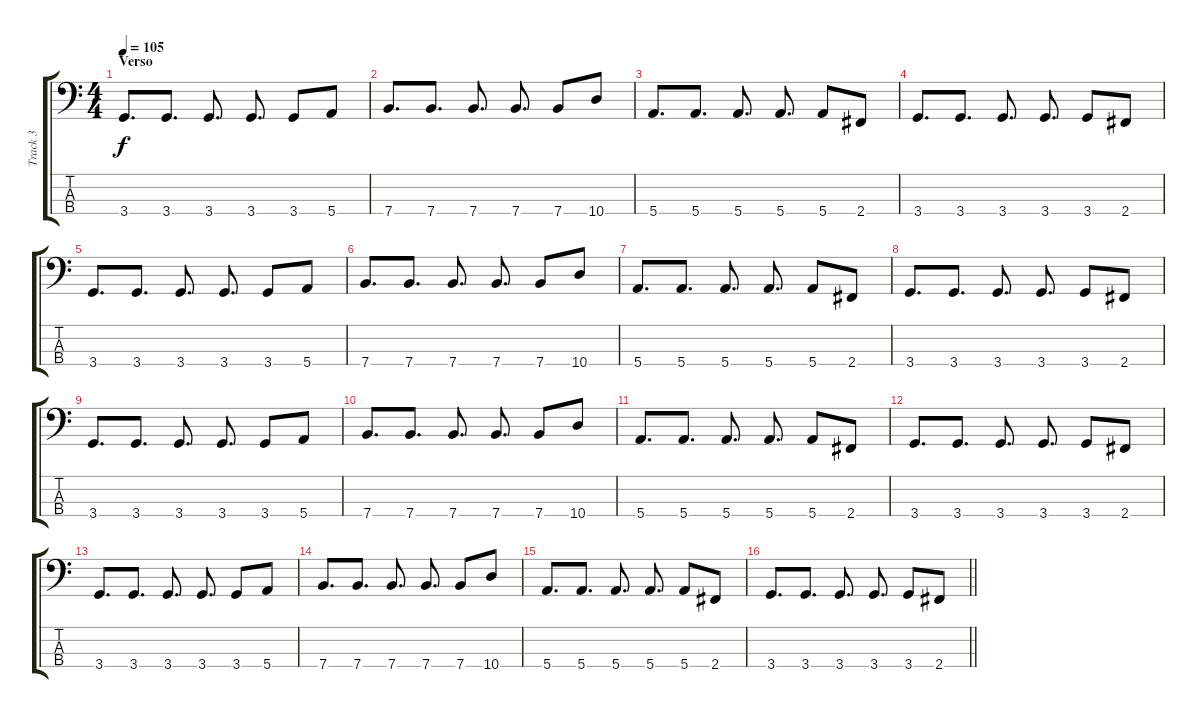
\track ("Track 3" "Track 3") {instrument electricbassfinger}
\staff {score tabs}
\tuning (G2 D2 A1 E1) {hide}
\ts (4 4)
\section ("" "Verso")
\tempo 105
\clef f4
\ks c
3.4.8{d dy f} 3.4.8{d} 3.4.8{d} 3.4.8{d} 3.4.8 5.4.8 |
7.4.8{d} 7.4.8{d} 7.4.8{d} 7.4.8{d} 7.4.8 10.4.8 |
5.4.8{d} 5.4.8{d} 5.4.8{d} 5.4.8{d} 5.4.8 2.4.8 |
3.4.8{d} 3.4.8{d} 3.4.8{d} 3.4.8{d} 3.4.8 2.4.8 |
3.4.8{d} 3.4.8{d} 3.4.8{d} 3.4.8{d} 3.4.8 5.4.8 |
7.4.8{d} 7.4.8{d} 7.4.8{d} 7.4.8{d} 7.4.8 10.4.8 |
5.4.8{d} 5.4.8{d} 5.4.8{d} 5.4.8{d} 5.4.8 2.4.8 |
3.4.8{d} 3.4.8{d} 3.4.8{d} 3.4.8{d} 3.4.8 2.4.8 |
3.4.8{d} 3.4.8{d} 3.4.8{d} 3.4.8{d} 3.4.8 5.4.8 |
7.4.8{d} 7.4.8{d} 7.4.8{d} 7.4.8{d} 7.4.8 10.4.8 |
5.4.8{d} 5.4.8{d} 5.4.8{d} 5.4.8{d} 5.4.8 2.4.8 |
3.4.8{d} 3.4.8{d} 3.4.8{d} 3.4.8{d} 3.4.8 2.4.8 |
3.4.8{d} 3.4.8{d} 3.4.8{d} 3.4.8{d} 3.4.8 5.4.8 |
7.4.8{d} 7.4.8{d} 7.4.8{d} 7.4.8{d} 7.4.8 10.4.8 |
5.4.8{d} 5.4.8{d} 5.4.8{d} 5.4.8{d} 5.4.8 2.4.8 |
\barLineRight lightlight
3.4.8{d} 3.4.8{d} 3.4.8{d} 3.4.8{d} 3.4.8 2.4.8
